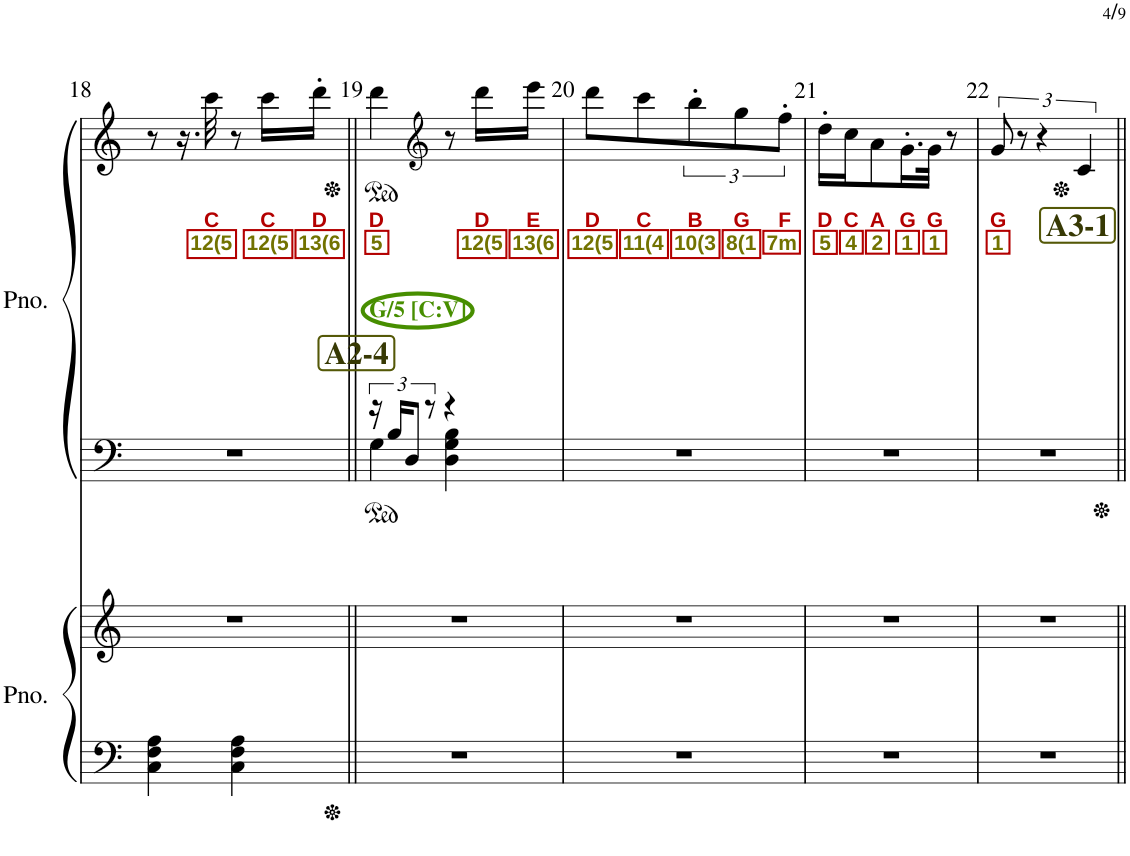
**kern	**kern	**kern	**kern	**text	**text	**text
*part2	*part2	*part1	*part1	*part1	*part1	*part1
*staff4	*staff3	*staff2	*staff1	*staff1	*staff1	*staff1
*I"ピアノ	*	*I"ピアノ	*	*	*	*
!!LO:PB:g=z
*clefF4	*clefG2	*clefF4	*clefG2	*	*	*
*k[]	*k[]	*k[]	*k[]	*	*	*
*M4/8	*M4/8	*M4/8	*M4/8	*	*	*
=18	=18	=18	=18	=18	=18	=18
4C\ 4F\ 4A\	2r	2r	8r	.	.	.
.	.	.	16.r	.	.	.
!	!	!	!	!	!LO:LY:b:color=#B30000	!LO:LY:b:color=#727200
.	.	.	32ccc\	.	C	12(5
4C\ 4F\ 4A\	.	.	8r	.	.	.
!	!	!	!	!	!LO:LY:b:color=#B30000	!LO:LY:b:color=#727200
.	.	.	16ccc\LL	.	C	12(5
!	!	!	!	!	!LO:LY:b:color=#B30000	!LO:LY:b:color=#727200
.	.	.	16ddd'\JJ	.	D	13(6
!!LO:REH:place=s1:b:B:cj:color=#373904:fs=15:t=A2-4
=19||	=19||	=19||	=19||	=19||	=19||	=19||
*	*	*^	*	*	*	*
*	*	*	*	*ped	*	*	*
!	!	!	!	!LO:TX:b:B:color=#478E00:t=G/5 [C&colon;V]	!	!	!
!	!	!	!	!	!	!LO:LY:b:color=#B30000	!LO:LY:b:color=#727200
2r	2r	24r	4G\	4ddd\	.	D	5
.	.	24B/KL	.	.	.	.	.
.	.	12D/J	.	.	.	.	.
.	.	12r	.	.	.	.	.
*	*	*	*	*clefG2	*	*	*
.	.	4r	4D\ 4G\ 4B\	8r	.	.	.
!	!	!	!	!	!	!LO:LY:b:color=#B30000	!LO:LY:b:color=#727200
.	.	.	.	16ddd\LL	.	D	12(5
!	!	!	!	!	!	!LO:LY:b:color=#B30000	!LO:LY:b:color=#727200
.	.	.	.	16eee\JJ	.	E	13(6
*	*	*v	*v	*	*	*	*
=20	=20	=20	=20	=20	=20	=20
!	!	!	!	!	!LO:LY:b:color=#B30000	!LO:LY:b:color=#727200
2r	2r	2r	8ddd\L	.	D	12(5
!	!	!	!	!	!LO:LY:b:color=#B30000	!LO:LY:b:color=#727200
.	.	.	8ccc\	.	C	11(4
!	!	!	!	!	!LO:LY:b:color=#B30000	!LO:LY:b:color=#727200
.	.	.	12bb'\	.	B	10(3
!	!	!	!	!	!LO:LY:b:color=#B30000	!LO:LY:b:color=#727200
.	.	.	12gg\	.	G	8(1
!	!	!	!	!	!LO:LY:b:color=#B30000	!LO:LY:b:color=#727200
.	.	.	12ff'\J	.	F	7m
=21	=21	=21	=21	=21	=21	=21
!	!	!	!	!	!LO:LY:b:color=#B30000	!LO:LY:b:color=#727200
2r	2r	2r	16dd'\LL	.	D	5
!	!	!	!	!	!LO:LY:b:color=#B30000	!LO:LY:b:color=#727200
.	.	.	16cc\J	.	C	4
!	!	!	!	!	!LO:LY:b:color=#B30000	!LO:LY:b:color=#727200
.	.	.	8a\	.	A	2
!	!	!	!	!	!LO:LY:b:color=#B30000	!LO:LY:b:color=#727200
.	.	.	16.g'\L	.	G	1
!	!	!	!	!	!LO:LY:b:color=#B30000	!LO:LY:b:color=#727200
.	.	.	32g\JJk	.	G	1
.	.	.	8r	.	.	.
!!LO:REH:place=s1:b:B:cj:color=#373904:fs=15:t=A3-1:qo=1.3333333333333333
=22	=22	=22	=22	=22	=22	=22
!	!	!	!	!	!LO:LY:b:color=#B30000	!LO:LY:b:color=#727200
2r	2r	2r	12g/	.	G	1
.	.	.	12r	.	.	.
.	.	.	6r	.	.	.
*	*	*	*Xped	*	*	*
.	.	.	6c/	.	.	.
=||	=||	=||	=||	=||	=||	=||
*-	*-	*-	*-	*-	*-	*-
